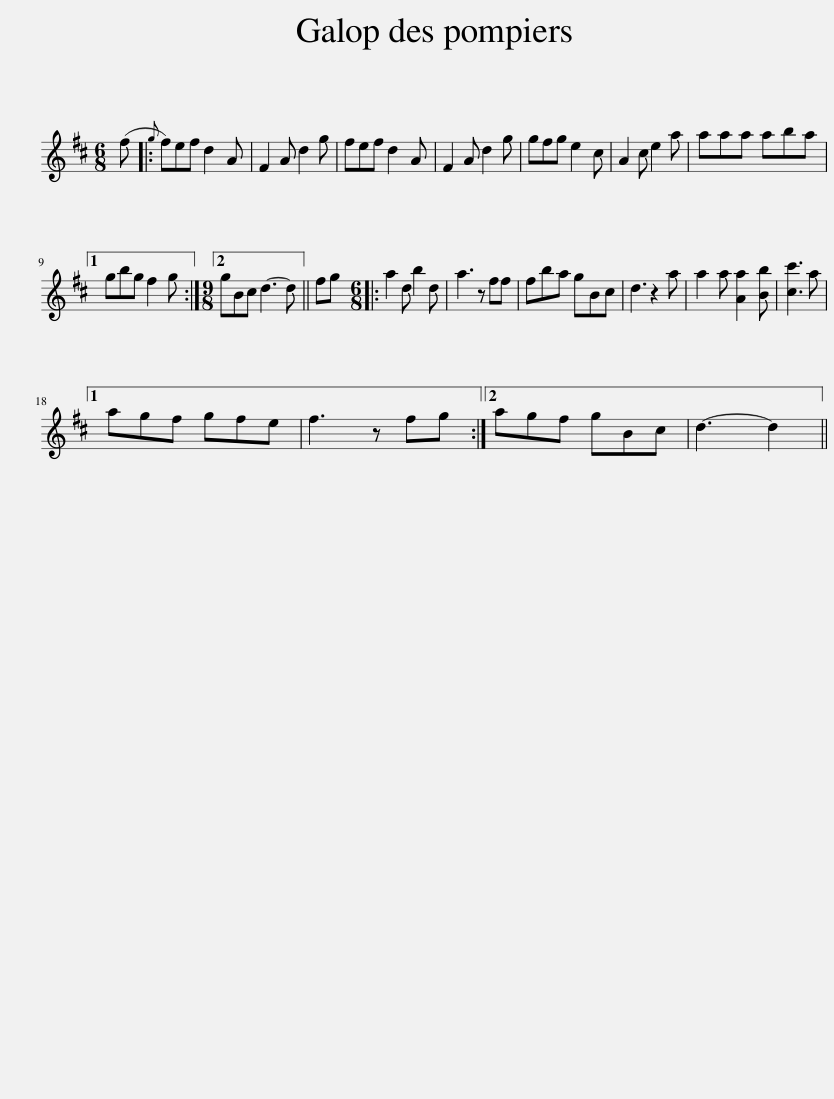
X:1
L:1/8
M:6/8
I:linebreak $
K:D
V:1 treble
V:1
 (f |:{g} f)ef d2 A | F2 A d2 g | fef d2 A | F2 A d2 g | %5
 gfg e2 c | A2 c e2 a | aaa aba |1$ gbg f2 g :|2[M:9/8] gBc d3- d || %10
 fg |:[M:6/8] a2 d b2 d | a3 z ff | fba gBc | d3 z2 a | %15
 a2 a [Aa]2 [Bb] | [cc']3 a |1$ agf gfe | f3 z fg :|2 agf gBc | %20
 d3- d2 || %21
